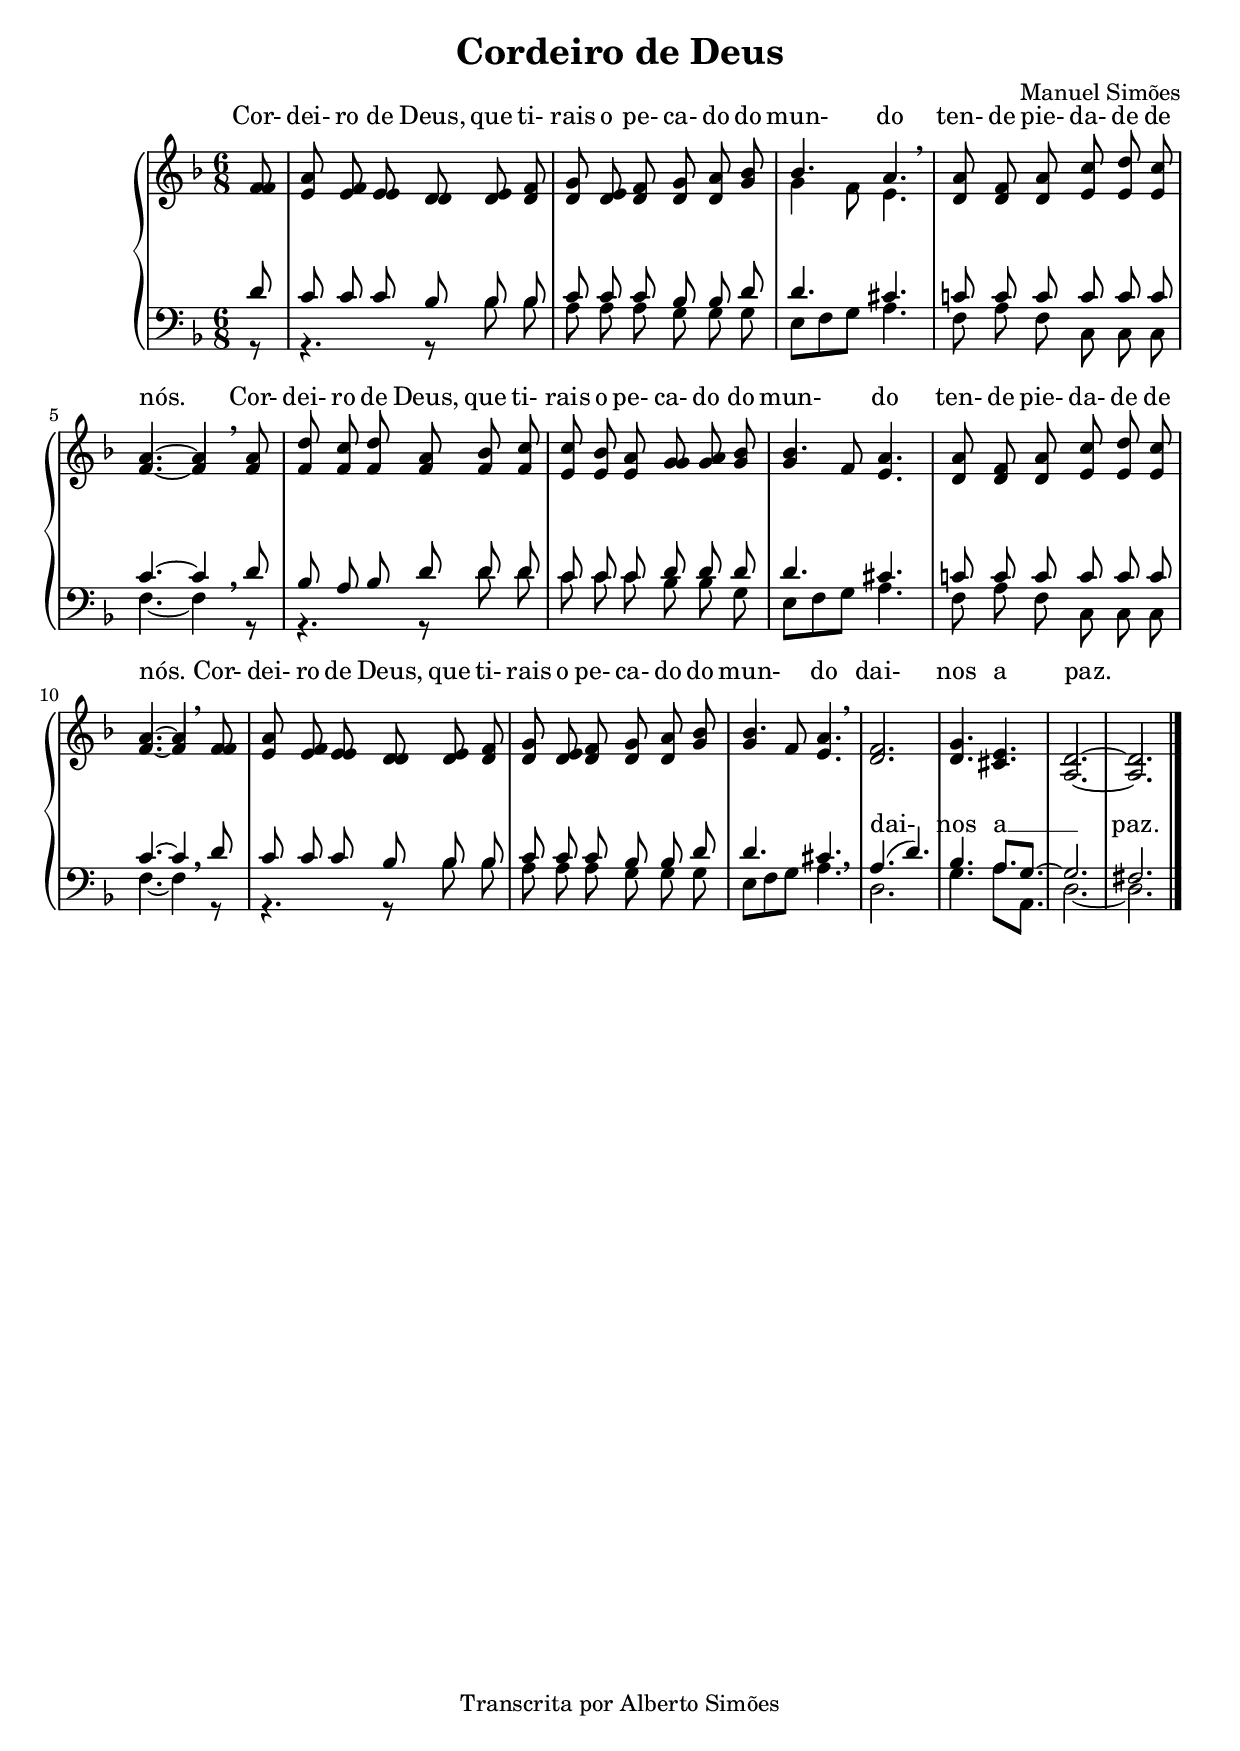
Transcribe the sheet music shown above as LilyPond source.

\version "2.14.0"

\header {
  title = "Cordeiro de Deus"
  composer = "Manuel Simões"

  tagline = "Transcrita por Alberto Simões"

  ocasioes = "cordeiro"
  seccao   = "cordeiro"
}

ignore  = \override NoteColumn #'ignore-collision = ##t

global = {
  \key f \major
  \time 6/8
}

text = {
  \lyricmode {
    Cor- dei- ro de Deus, que ti- rais o pe- ca- do do mun- do
    ten- de pie- da- de de nós.
    Cor- dei- ro de Deus, que ti- rais o pe- ca- do do mun- do
    ten- de pie- da- de de nós.
    Cor- dei- ro de Deus, que ti- rais o pe- ca- do do mun- do
    dai- nos a paz.
  }
}

textC = {
  \lyricmode {
    \repeat unfold 59 { \skip 1 } dai- nos a __ paz.
  }
}



upperA = \relative c' {
  \voiceOne
  \autoBeamOff

  \partial 8 <f f>8 | <e a> <e f> <e e> <d d> <d e> <d f> | 
  <d g> <d e> <d f> < d g> <d a'> <g bes> | bes4. a \breathe

  <d, a'>8 <d f> <d a'> <e c'> <e d'> <e c'> | a4. ~ a4 \breathe <f a>8 |
  <f d'> <f c'> <f d'> <f a> < f bes> <f c'> |

  <e c'> <e bes'> <e a> <g g> <g a> <g bes> | bes4. a |
  <d, a'>8 <d f> <d a'> <e c'> <e d'> <e c'> |

  a4. ~ a4 \breathe <f f>8 | <e a> <e f> <e e> <d d> <d e> <d f> |
  < d g> <d e> < d f> < d g> < d a'> <g bes> |

  bes4. a \breathe| <d, f>2. | <d g>4. <cis e> | d2. ~ | d \bar "|."
}

upperB = \relative c'' {
  \voiceTwo
  \autoBeamOff

  \partial 8 s8 | s2. | s2. | g4 f8 e4. |
  s2. | \stemUp \ignore { f4. ~ f4 } \stemNeutral s8 | s2. |
  s2. | g4 f8 e4. | s2. |
  \stemUp \ignore {f4. ~ f4 } \stemNeutral s8 | s2. | s2. |
  g4 f8 e4. | s2. | s2. | \stemUp \ignore { a,2. ~ | a2.} \bar "|."

}

upper = {
  \global
  \clef treble
  << \new Voice = "mel" \upperA 
     \new Voice \upperB >>
}

lowerA = \relative c' {
  \autoBeamOff
  \voiceOne

  \partial 4 d8 | c c c bes bes bes | c c c bes bes d |d4. cis |
  c!8 c c c c c | c4. ~ c4 \breathe d8 | bes a bes d d d |
  c8 c c d d d | d4. cis4. | c!8 c c c c c |
  c4. ~ c4 \breathe d8 | c8 c c bes bes bes | c8 c c bes bes d |
  d4. cis \breathe | a4.( d) | bes4. a8.[ g] ~ | g2. | fis \bar "|."
}


lowerB = \relative c' {
  \autoBeamOff
  \voiceTwo

  \partial 8 r8 | r4. r8 bes8 bes | a a a g g g | e[ f g] a4. |
  f8 a f c c c | f4. ~ f4 \breathe r8 | r4. r8 d' d |
  c c c bes bes g | e[ f g] a4. | f8 a f c c c |
  f4. ~ f4 \breathe r8 | r4. r8 bes8 bes | a a a g g g |
  e[ f g] a4. \breathe | d,2. | g4. a8.[ a,] | d2. ~ | d2. \bar "|."
}


lower = {
  \global
  \clef bass
  << \new Voice = "melC" \lowerA 
     \new Voice \lowerB >>
}


\score {
  <<
    \new PianoStaff <<
      \new Staff = "upper" \upper
      \new Staff = "lower" \lower
    >>
    \new Lyrics \with { alignAboveContext = "upper" }
                { \lyricsto "mel" \text}
    \new Lyrics \with { alignAboveContext = "lower" }
                { \lyricsto "melC" \textC}
  >>
  \layout {
    \context {
      \Staff \RemoveEmptyStaves       
      % \override VerticalAxisGroup #'remove-first = ##t
    }

    \context {
      \Score
    %   \override StaffGrouper #'staff-staff-spacing #'padding = #0
      \override StaffGrouper #'staff-staff-spacing #'basic-distance = #15
      \override StaffGrouper #'staffgroup-staff-spacing  #'basic-distance = #15
    }

  }
  \midi {
    \context {
      \Score
      tempoWholesPerMinute = #(ly:make-moment 130 4)
    }
  }
}


